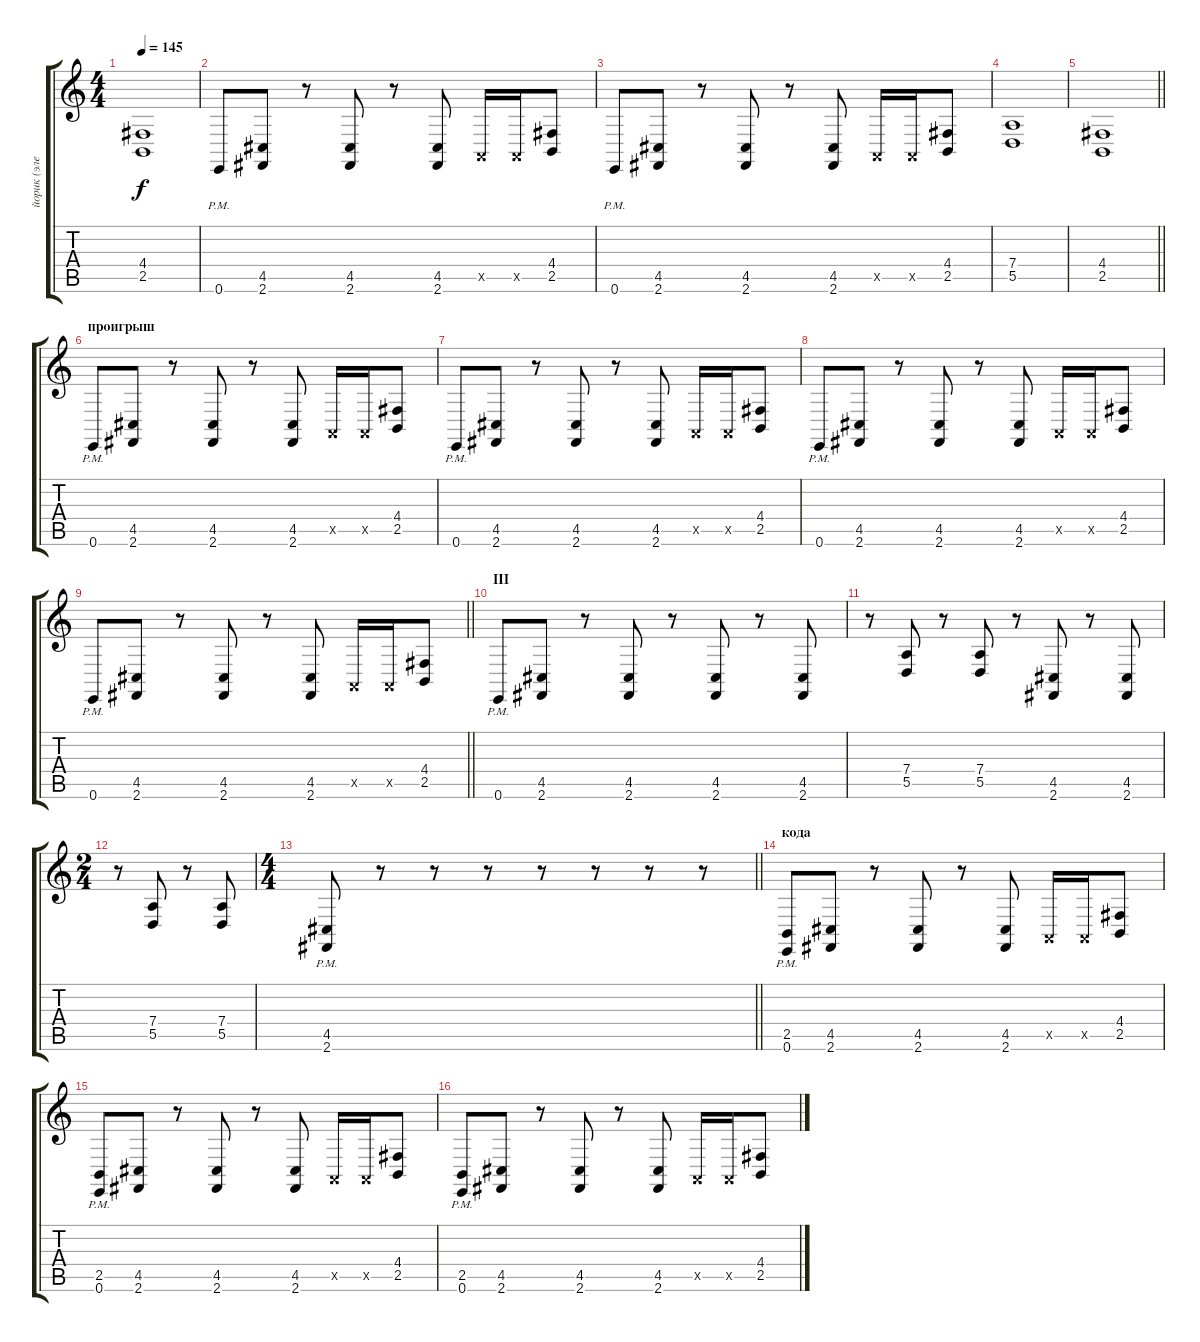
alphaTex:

\track ("йорик (электронщина)" "йорик (эле") {instrument lead2sawtooth}
\staff {score tabs}
\tuning (E4 B3 G3 D3 A2 E2) {hide}
\ts (4 4)
\tempo 145
\clef g2
\ks c
(4.4 2.5).1{dy f} |
0.6{pm}.8 (4.5 2.6).8 r.8 (4.5 2.6).8 r.8 (4.5 2.6).8 0.5{x}.16 0.5{x}.16 (4.4 2.5).8 |
0.6{pm}.8 (4.5 2.6).8 r.8 (4.5 2.6).8 r.8 (4.5 2.6).8 0.5{x}.16 0.5{x}.16 (4.4 2.5).8 |
(7.4 5.5).1 |
\barLineRight lightlight
(4.4 2.5).1 |
\section ("" "проигрыш")
0.6{pm}.8 (4.5 2.6).8 r.8 (4.5 2.6).8 r.8 (4.5 2.6).8 0.5{x}.16 0.5{x}.16 (4.4 2.5).8 |
0.6{pm}.8 (4.5 2.6).8 r.8 (4.5 2.6).8 r.8 (4.5 2.6).8 0.5{x}.16 0.5{x}.16 (4.4 2.5).8 |
0.6{pm}.8 (4.5 2.6).8 r.8 (4.5 2.6).8 r.8 (4.5 2.6).8 0.5{x}.16 0.5{x}.16 (4.4 2.5).8 |
\barLineRight lightlight
0.6{pm}.8 (4.5 2.6).8 r.8 (4.5 2.6).8 r.8 (4.5 2.6).8 0.5{x}.16 0.5{x}.16 (4.4 2.5).8 |
\section ("" "III")
0.6{pm}.8 (4.5 2.6).8 r.8 (4.5 2.6).8 r.8 (4.5 2.6).8 r.8 (4.5 2.6).8 |
r.8 (7.4 5.5).8 r.8 (7.4 5.5).8 r.8 (4.5 2.6).8 r.8 (4.5 2.6).8 |
\ts (2 4)
r.8 (7.4 5.5).8 r.8 (7.4 5.5).8 |
\ts (4 4)
\barLineRight lightlight
(4.5 2.6{pm}).8 r.8 r.8 r.8 r.8 r.8 r.8 r.8 |
\section ("" "кода")
(2.5 0.6{pm}).8 (4.5 2.6).8 r.8 (4.5 2.6).8 r.8 (4.5 2.6).8 0.5{x}.16 0.5{x}.16 (4.4 2.5).8 |
(2.5 0.6{pm}).8 (4.5 2.6).8 r.8 (4.5 2.6).8 r.8 (4.5 2.6).8 0.5{x}.16 0.5{x}.16 (4.4 2.5).8 |
(2.5 0.6{pm}).8 (4.5 2.6).8 r.8 (4.5 2.6).8 r.8 (4.5 2.6).8 0.5{x}.16 0.5{x}.16 (4.4 2.5).8
